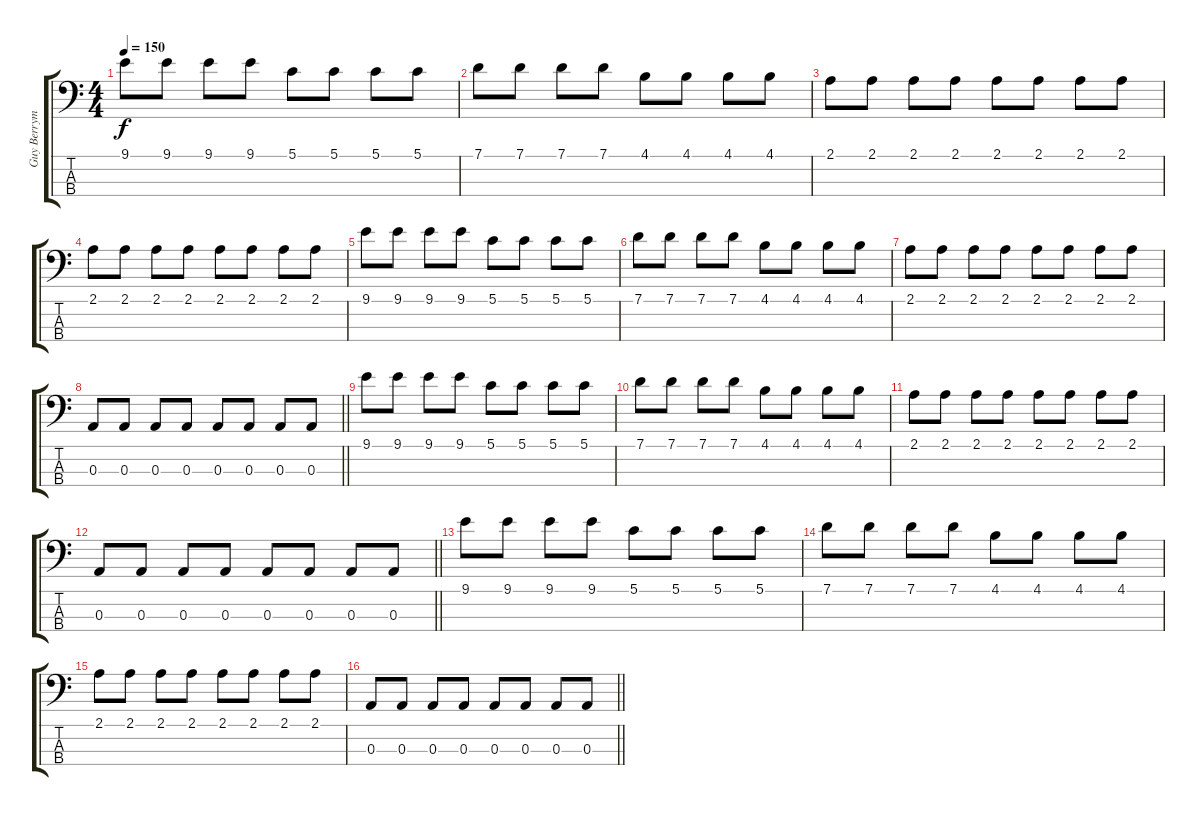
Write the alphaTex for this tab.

\track ("Guy Berryman" "Guy Berrym") {instrument electricbassfinger}
\staff {score tabs}
\tuning (G2 D2 A1 E1) {hide}
\ts (4 4)
\tempo 150
\clef f4
\ks c
9.1.8{dy f} 9.1.8 9.1.8 9.1.8 5.1.8 5.1.8 5.1.8 5.1.8 |
7.1.8 7.1.8 7.1.8 7.1.8 4.1.8 4.1.8 4.1.8 4.1.8 |
2.1.8 2.1.8 2.1.8 2.1.8 2.1.8 2.1.8 2.1.8 2.1.8 |
2.1.8 2.1.8 2.1.8 2.1.8 2.1.8 2.1.8 2.1.8 2.1.8 |
9.1.8 9.1.8 9.1.8 9.1.8 5.1.8 5.1.8 5.1.8 5.1.8 |
7.1.8 7.1.8 7.1.8 7.1.8 4.1.8 4.1.8 4.1.8 4.1.8 |
2.1.8 2.1.8 2.1.8 2.1.8 2.1.8 2.1.8 2.1.8 2.1.8 |
\barLineRight lightlight
0.3.8 0.3.8 0.3.8 0.3.8 0.3.8 0.3.8 0.3.8 0.3.8 |
9.1.8 9.1.8 9.1.8 9.1.8 5.1.8 5.1.8 5.1.8 5.1.8 |
7.1.8 7.1.8 7.1.8 7.1.8 4.1.8 4.1.8 4.1.8 4.1.8 |
2.1.8 2.1.8 2.1.8 2.1.8 2.1.8 2.1.8 2.1.8 2.1.8 |
\barLineRight lightlight
0.3.8 0.3.8 0.3.8 0.3.8 0.3.8 0.3.8 0.3.8 0.3.8 |
9.1.8 9.1.8 9.1.8 9.1.8 5.1.8 5.1.8 5.1.8 5.1.8 |
7.1.8 7.1.8 7.1.8 7.1.8 4.1.8 4.1.8 4.1.8 4.1.8 |
2.1.8 2.1.8 2.1.8 2.1.8 2.1.8 2.1.8 2.1.8 2.1.8 |
\barLineRight lightlight
0.3.8 0.3.8 0.3.8 0.3.8 0.3.8 0.3.8 0.3.8 0.3.8
